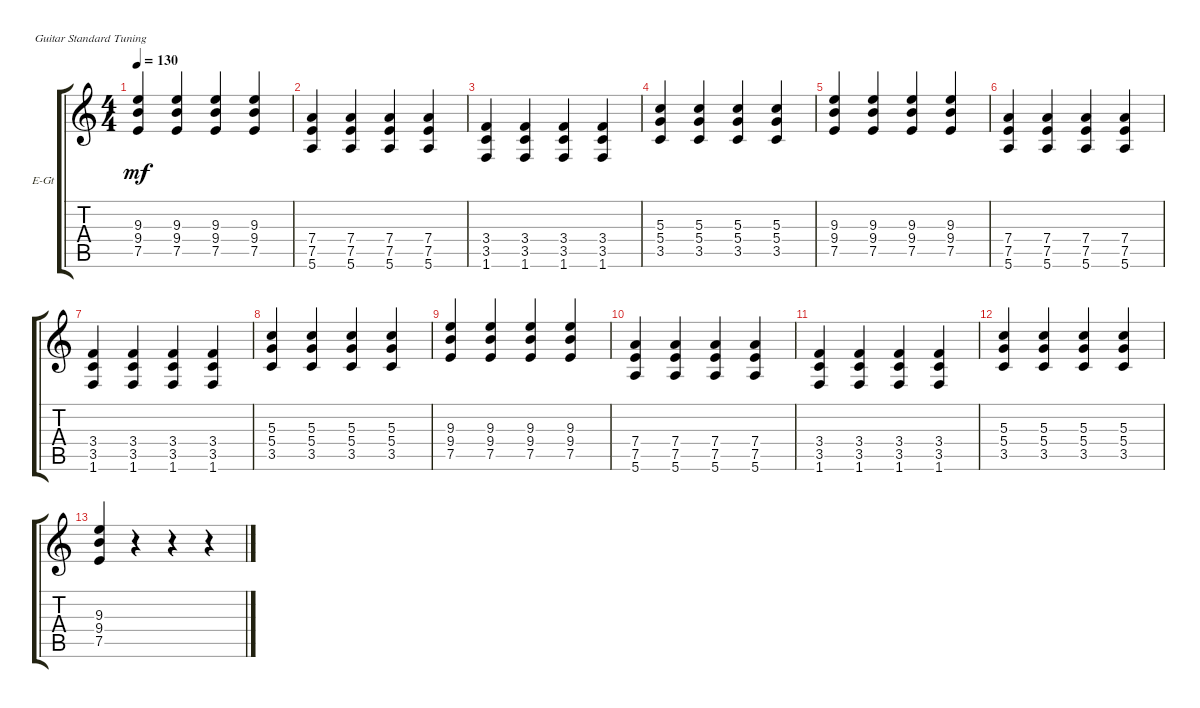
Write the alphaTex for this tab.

\defaultSystemsLayout 4
\bracketExtendMode groupsimilarinstruments
\firstSystemTrackNameOrientation horizontal
\otherSystemsTrackNameOrientation horizontal
\track ("Electric Guitar" "E-Gt") {instrument distortionguitar}
\staff {score tabs}
\tuning (E4 B3 G3 D3 A2 E2)
\ts (4 4)
\tempo 130
\clef g2
\ks c
(7.5 9.4 9.3).4{dy mf} (7.5 9.4 9.3).4 (7.5 9.4 9.3).4 (7.5 9.4 9.3).4 |
(5.6 7.5 7.4).4 (5.6 7.5 7.4).4 (5.6 7.5 7.4).4 (5.6 7.5 7.4).4 |
(1.6 3.5 3.4).4 (1.6 3.5 3.4).4 (1.6 3.5 3.4).4 (1.6 3.5 3.4).4 |
(3.5 5.4 5.3).4 (3.5 5.4 5.3).4 (3.5 5.4 5.3).4 (3.5 5.4 5.3).4 |
(7.5 9.4 9.3).4 (7.5 9.4 9.3).4 (7.5 9.4 9.3).4 (7.5 9.4 9.3).4 |
(5.6 7.5 7.4).4 (5.6 7.5 7.4).4 (5.6 7.5 7.4).4 (5.6 7.5 7.4).4 |
(1.6 3.5 3.4).4 (1.6 3.5 3.4).4 (1.6 3.5 3.4).4 (1.6 3.5 3.4).4 |
(3.5 5.4 5.3).4 (3.5 5.4 5.3).4 (3.5 5.4 5.3).4 (3.5 5.4 5.3).4 |
(7.5 9.4 9.3).4 (7.5 9.4 9.3).4 (7.5 9.4 9.3).4 (7.5 9.4 9.3).4 |
(5.6 7.5 7.4).4 (5.6 7.5 7.4).4 (5.6 7.5 7.4).4 (5.6 7.5 7.4).4 |
(1.6 3.5 3.4).4 (1.6 3.5 3.4).4 (1.6 3.5 3.4).4 (1.6 3.5 3.4).4 |
(3.5 5.4 5.3).4 (3.5 5.4 5.3).4 (3.5 5.4 5.3).4 (3.5 5.4 5.3).4 |
(7.5 9.4 9.3).4 r.4 r.4 r.4
